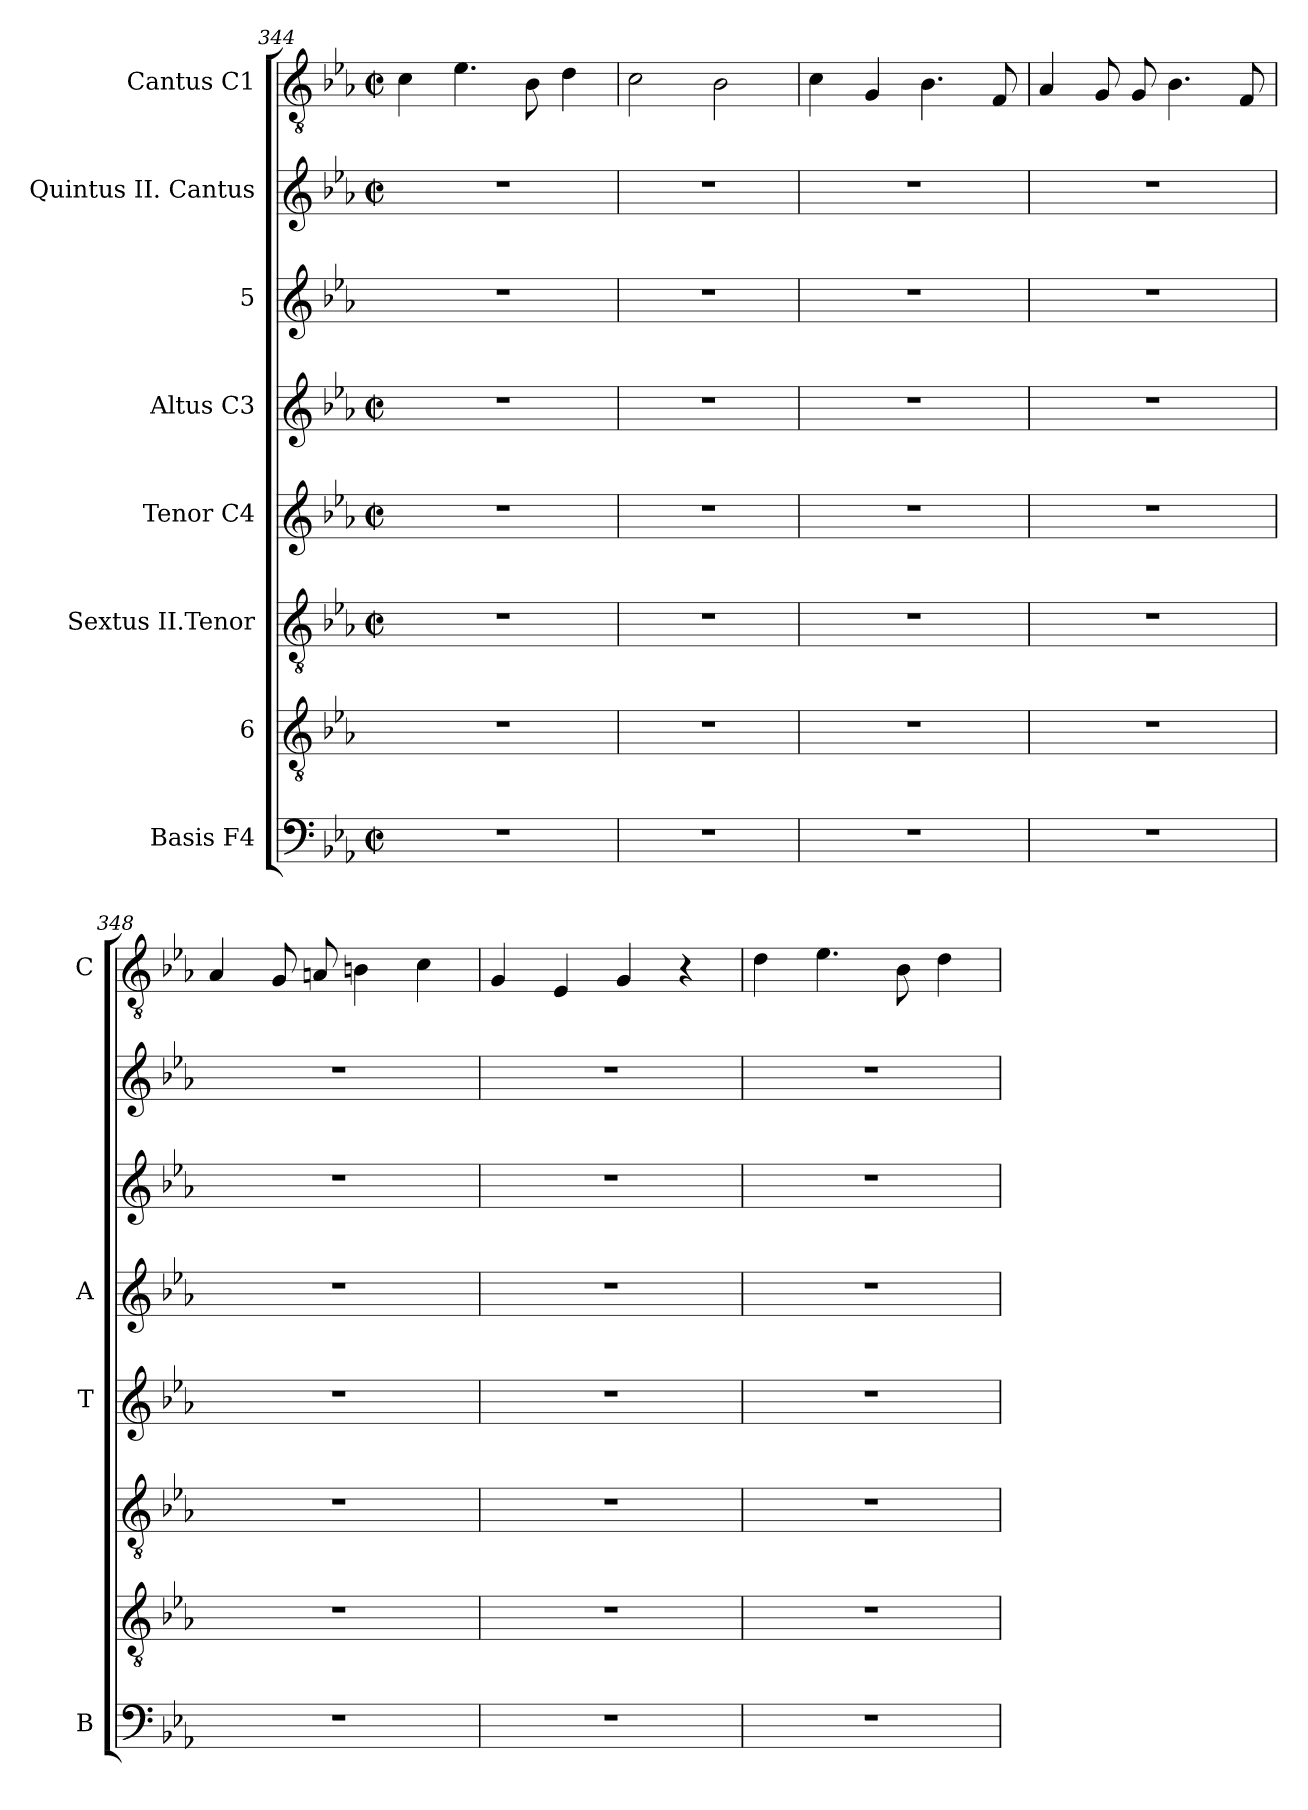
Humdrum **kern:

**kern	**kern	**kern	**kern	**kern	**kern	**kern	**kern
*part8	*part7	*part6	*part5	*part4	*part3	*part2	*part1
*staff8	*staff7	*staff6	*staff5	*staff4	*staff3	*staff2	*staff1
*I"Basis F4	*I"6	*I"Sextus II.Tenor	*I"Tenor C4	*I"Altus C3	*I"5	*I"Quintus II. Cantus	*I"Cantus C1
*I'B	*	*	*I'T	*I'A	*	*	*I'C
*clefF4	*clefGv2	*clefGv2	*clefG2	*clefG2	*clefG2	*clefG2	*clefGv2
*k[b-e-a-]	*k[b-e-a-]	*k[b-e-a-]	*k[b-e-a-]	*k[b-e-a-]	*k[b-e-a-]	*k[b-e-a-]	*k[b-e-a-]
*E-:	*E-:	*E-:	*E-:	*E-:	*E-:	*E-:	*E-:
*M2/2	*	*M2/2	*M2/2	*M2/2	*	*M2/2	*M2/2
*met(c|)	*	*met(c|)	*met(c|)	*met(c|)	*	*met(c|)	*met(c|)
=344	=344	=344	=344	=344	=344	=344	=344
1r	1r	1r	1r	1r	1r	1r	4c\
.	.	.	.	.	.	.	4.e-\
.	.	.	.	.	.	.	8B-\
.	.	.	.	.	.	.	4d\
=345	=345	=345	=345	=345	=345	=345	=345
1r	1r	1r	1r	1r	1r	1r	2c\
.	.	.	.	.	.	.	2B-\
!!LO:LB:g=z
=346	=346	=346	=346	=346	=346	=346	=346
1r	1r	1r	1r	1r	1r	1r	4c\
.	.	.	.	.	.	.	4G/
.	.	.	.	.	.	.	4.B-\
.	.	.	.	.	.	.	8F/
=347	=347	=347	=347	=347	=347	=347	=347
1r	1r	1r	1r	1r	1r	1r	4A-/
.	.	.	.	.	.	.	8G/
.	.	.	.	.	.	.	8G/
.	.	.	.	.	.	.	4.B-\
.	.	.	.	.	.	.	8F/
=348	=348	=348	=348	=348	=348	=348	=348
1r	1r	1r	1r	1r	1r	1r	4A-/
.	.	.	.	.	.	.	8G/
.	.	.	.	.	.	.	8An/
.	.	.	.	.	.	.	4Bn\
.	.	.	.	.	.	.	4c\
=349	=349	=349	=349	=349	=349	=349	=349
1r	1r	1r	1r	1r	1r	1r	4G/
.	.	.	.	.	.	.	4E-/
.	.	.	.	.	.	.	4G/
.	.	.	.	.	.	.	4r
!!LO:LB:g=z
=350	=350	=350	=350	=350	=350	=350	=350
1r	1r	1r	1r	1r	1r	1r	4d\
.	.	.	.	.	.	.	4.e-\
.	.	.	.	.	.	.	8B-\
.	.	.	.	.	.	.	4d\
=	=	=	=	=	=	=	=
*-	*-	*-	*-	*-	*-	*-	*-
